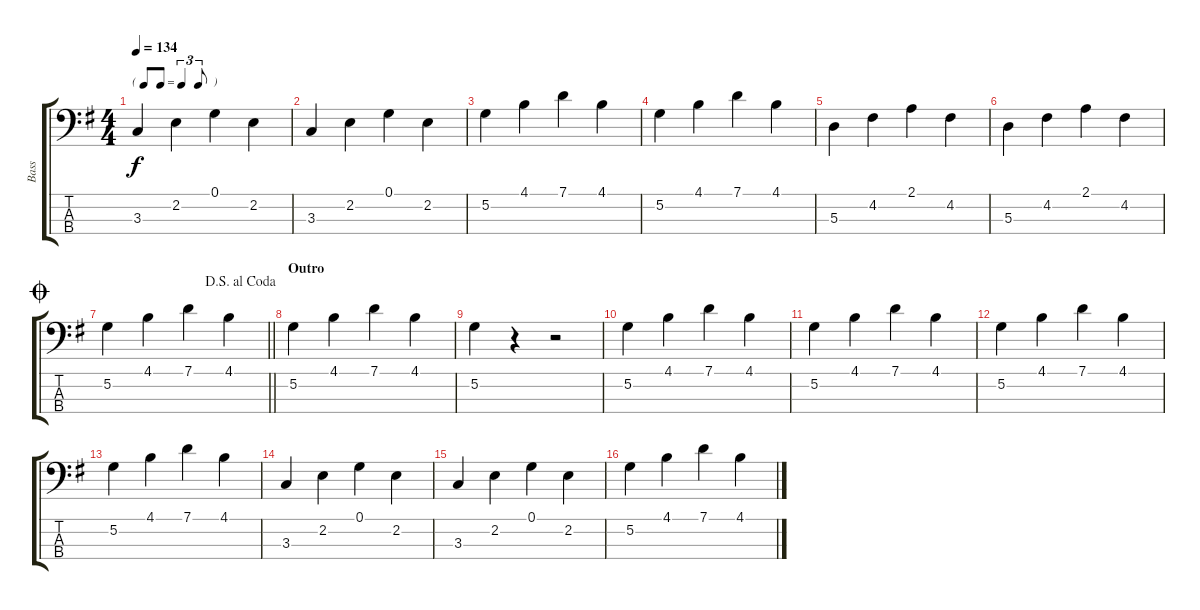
\track ("Bass " "Bass ") {instrument electricbassfinger}
\staff {score tabs}
\tuning (G2 D2 A1 E1) {hide}
\ts (4 4)
\tf triplet8th
\tempo 134
\clef f4
\ks g
3.3.4{dy f} 2.2.4 0.1.4 2.2.4 |
3.3.4 2.2.4 0.1.4 2.2.4 |
5.2.4 4.1.4 7.1.4 4.1.4 |
5.2.4 4.1.4 7.1.4 4.1.4 |
5.3.4 4.2.4 2.1.4 4.2.4 |
5.3.4 4.2.4 2.1.4 4.2.4 |
\jump coda
\jump dalsegnoalcoda
\barLineRight lightlight
5.2.4 4.1.4 7.1.4 4.1.4 |
\section ("" "Outro")
5.2.4 4.1.4 7.1.4 4.1.4 |
5.2.4 r.4 r.2 |
5.2.4 4.1.4 7.1.4 4.1.4 |
5.2.4 4.1.4 7.1.4 4.1.4 |
5.2.4 4.1.4 7.1.4 4.1.4 |
5.2.4 4.1.4 7.1.4 4.1.4 |
3.3.4 2.2.4 0.1.4 2.2.4 |
3.3.4 2.2.4 0.1.4 2.2.4 |
5.2.4 4.1.4 7.1.4 4.1.4
